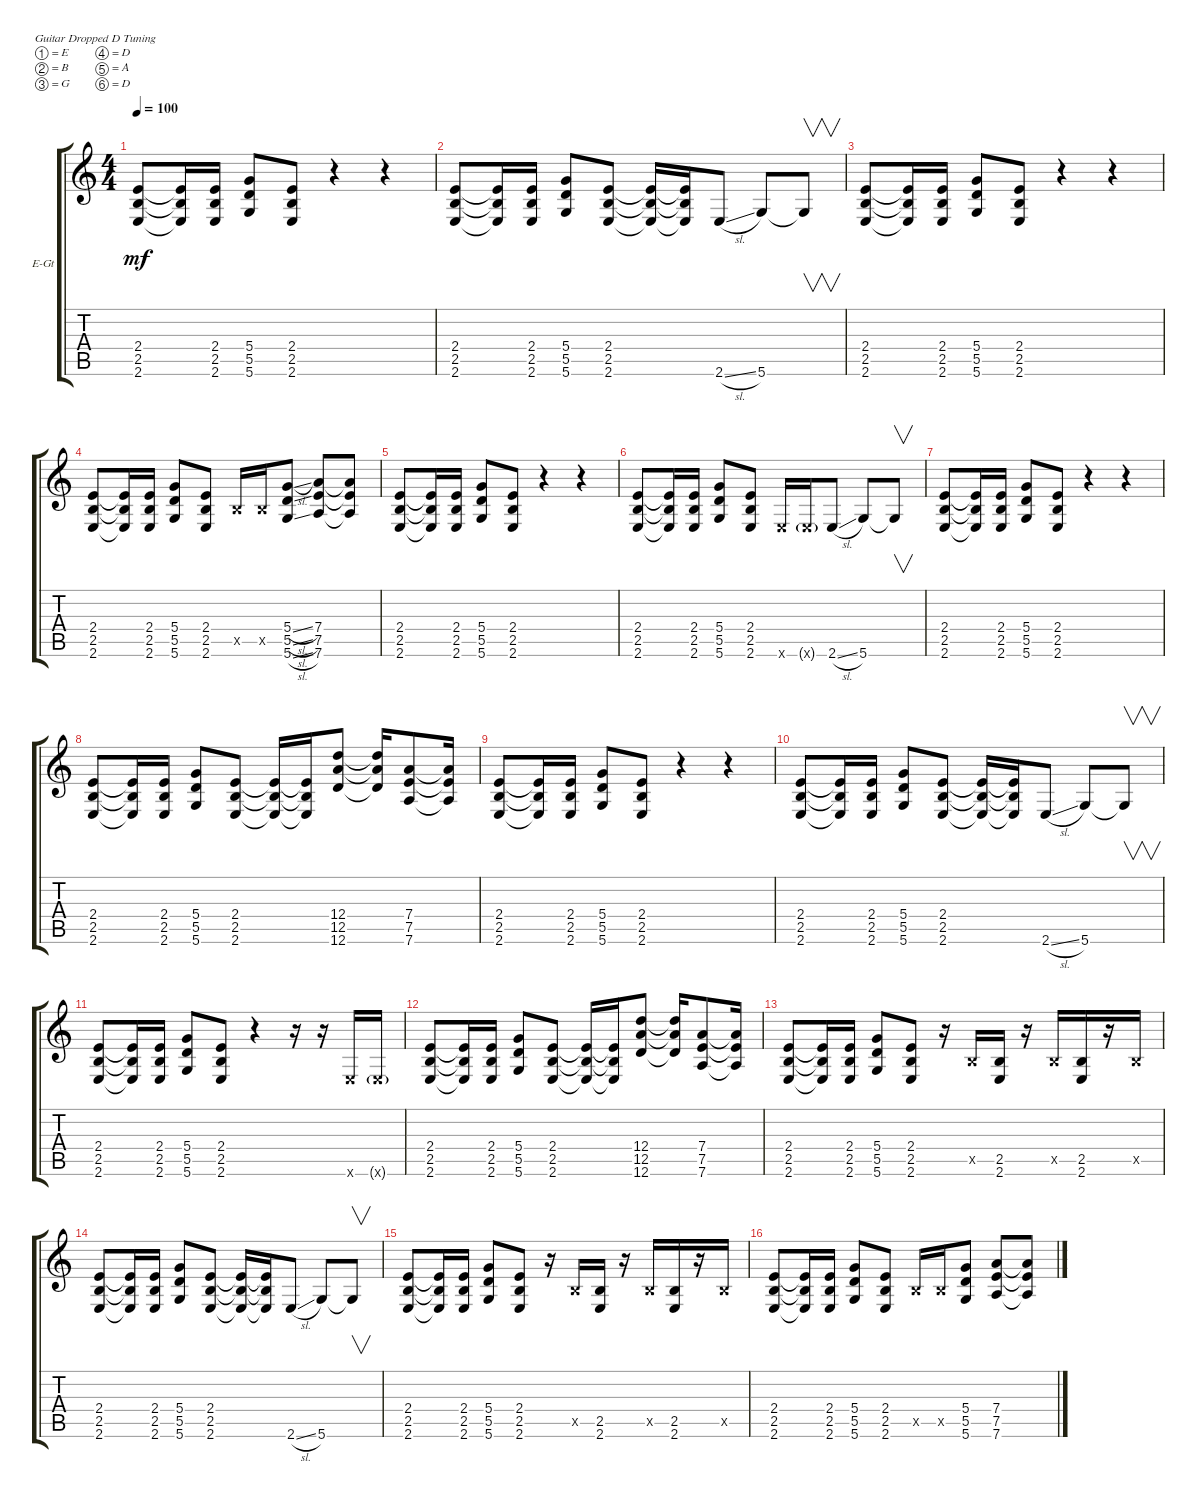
\defaultSystemsLayout 4
\bracketExtendMode groupsimilarinstruments
\firstSystemTrackNameOrientation horizontal
\otherSystemsTrackNameOrientation horizontal
\track ("Electric Guitar" "E-Gt") {instrument overdrivenguitar}
\staff {score tabs}
\tuning (E4 B3 G3 D3 A2 D2)
\ts (4 4)
\tempo 100
\clef g2
\scale
0.487395
\ks c
(2.6 2.5 2.4).8{dy mf instrument overdrivenguitar} (2.6{t} 2.4{t} 2.5{t}).16 (2.6 2.5 2.4).16 (5.6 5.5 5.4).8 (2.6 2.4 2.5).8 r.4 r.4 |
\scale
0.256303 (2.6 2.5 2.4).8 (2.6{t} 2.4{t} 2.5{t}).16 (2.6 2.5 2.4).16 (5.6 5.5 5.4).8 (2.6 2.4 2.5).8 (2.6{t} 2.5{t} 2.4{t}).16 (2.4{t} 2.5{t} 2.6{t}).16 2.6{sl}.8 5.6.8 5.6{t}.8{v} |
(2.6 2.5 2.4).8 (2.6{t} 2.4{t} 2.5{t}).16 (2.6 2.5 2.4).16 (5.6 5.5 5.4).8 (2.6 2.4 2.5).8 r.4 r.4 |
(2.6 2.5 2.4).8 (2.6{t} 2.4{t} 2.5{t}).16 (2.6 2.5 2.4).16 (5.6 5.5 5.4).8 (2.6 2.4 2.5).8 2.5{x}.16 2.5{x}.16 (5.6{sl} 5.5{sl} 5.4{sl}).8 (7.6 7.4 7.5).8 (7.6{t} 7.4{t} 7.5{t}).8 |
\scale
0.256303 (2.6 2.5 2.4).8 (2.6{t} 2.4{t} 2.5{t}).16 (2.6 2.5 2.4).16 (5.6 5.5 5.4).8 (2.6 2.4 2.5).8 r.4 r.4 |
(2.6 2.5 2.4).8 (2.6{t} 2.4{t} 2.5{t}).16 (2.6 2.5 2.4).16 (5.6 5.5 5.4).8 (2.6 2.4 2.5).8 2.6{x}.16 2.6{g x}.16 2.6{sl}.8 5.6.8 5.6{t}.8{v} |
(2.6 2.5 2.4).8 (2.6{t} 2.4{t} 2.5{t}).16 (2.6 2.5 2.4).16 (5.6 5.5 5.4).8 (2.6 2.4 2.5).8 r.4 r.4 |
(2.6 2.5 2.4).8 (2.6{t} 2.4{t} 2.5{t}).16 (2.6 2.5 2.4).16 (5.6 5.5 5.4).8 (2.6 2.4 2.5).8 (2.6{t} 2.5{t} 2.4{t}).16 (2.6{t} 2.4{t} 2.5{t}).16 (12.6 12.5 12.4).8 (12.6{t} 12.5{t} 12.4{t}).16 (7.6 7.5 7.4).8 (7.4{t} 7.5{t} 7.6{t}).16 |
(2.6 2.5 2.4).8 (2.6{t} 2.4{t} 2.5{t}).16 (2.6 2.5 2.4).16 (5.6 5.5 5.4).8 (2.6 2.4 2.5).8 r.4 r.4 |
(2.6 2.5 2.4).8 (2.6{t} 2.4{t} 2.5{t}).16 (2.6 2.5 2.4).16 (5.6 5.5 5.4).8 (2.6 2.4 2.5).8 (2.6{t} 2.5{t} 2.4{t}).16 (2.4{t} 2.5{t} 2.6{t}).16 2.6{sl}.8 5.6.8 5.6{t}.8{v} |
(2.6 2.5 2.4).8 (2.6{t} 2.4{t} 2.5{t}).16 (2.6 2.5 2.4).16 (5.6 5.5 5.4).8 (2.6 2.4 2.5).8 r.4 r.16 r.16 2.6{x}.16 2.6{g x}.16 |
(2.6 2.5 2.4).8 (2.6{t} 2.4{t} 2.5{t}).16 (2.6 2.5 2.4).16 (5.6 5.5 5.4).8 (2.6 2.4 2.5).8 (2.6{t} 2.5{t} 2.4{t}).16 (2.6{t} 2.4{t} 2.5{t}).16 (12.6 12.5 12.4).8 (12.6{t} 12.5{t} 12.4{t}).16 (7.6 7.5 7.4).8 (7.4{t} 7.5{t} 7.6{t}).16 |
(2.6 2.5 2.4).8 (2.6{t} 2.4{t} 2.5{t}).16 (2.6 2.5 2.4).16 (5.6 5.5 5.4).8 (2.6 2.4 2.5).8 r.16 2.5{x}.16 (2.6 2.5).16 r.16 2.5{x}.16 (2.6 2.5).16 r.16 2.5{x}.16 |
(2.6 2.5 2.4).8 (2.6{t} 2.4{t} 2.5{t}).16 (2.6 2.5 2.4).16 (5.6 5.5 5.4).8 (2.6 2.4 2.5).8 (2.6{t} 2.5{t} 2.4{t}).16 (2.4{t} 2.5{t} 2.6{t}).16 2.6{sl}.8 5.6.8 5.6{t}.8{v} |
(2.6 2.5 2.4).8 (2.6{t} 2.4{t} 2.5{t}).16 (2.6 2.5 2.4).16 (5.6 5.5 5.4).8 (2.6 2.4 2.5).8 r.16 2.5{x}.16 (2.6 2.5).16 r.16 2.5{x}.16 (2.6 2.5).16 r.16 2.5{x}.16 |
(2.6 2.5 2.4).8 (2.6{t} 2.4{t} 2.5{t}).16 (2.6 2.5 2.4).16 (5.6 5.5 5.4).8 (2.6 2.4 2.5).8 2.5{x}.16 2.5{x}.16 (5.6 5.5 5.4).8 (7.6 7.4 7.5).8 (7.6{t} 7.4{t} 7.5{t}).8
